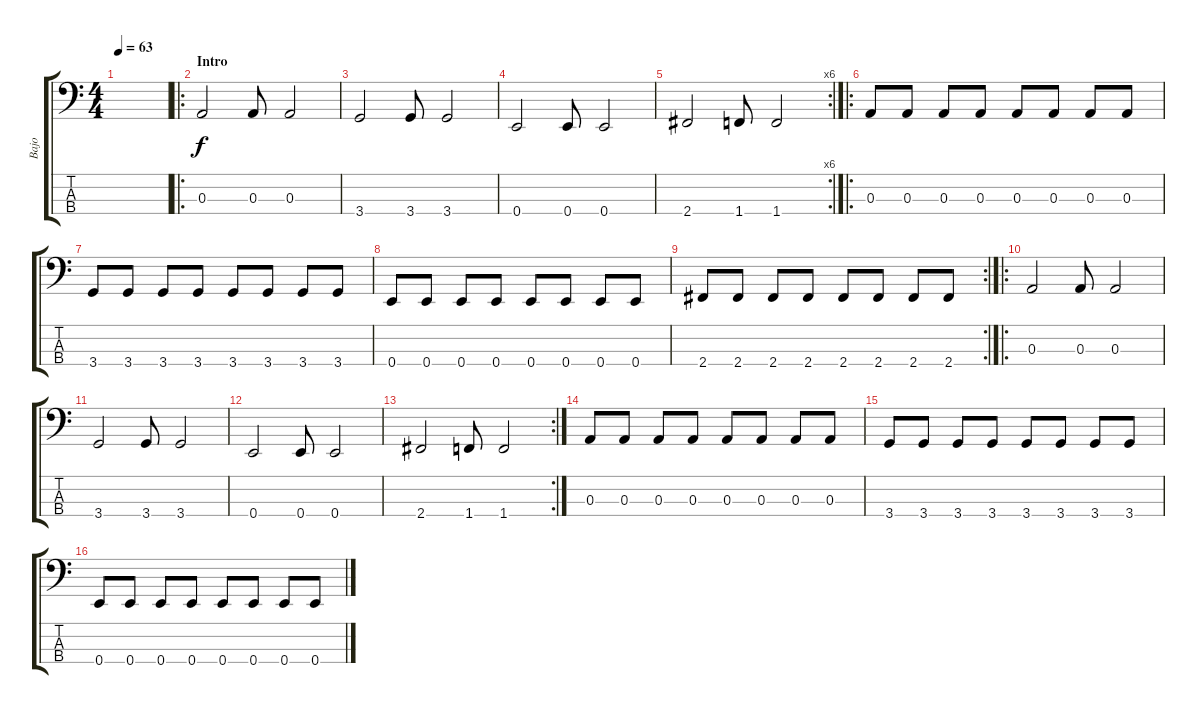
\track ("Bajo" "Bajo") {instrument electricbasspick}
\staff {score tabs}
\tuning (G2 D2 A1 E1) {hide}
\ts (4 4)
\tempo 63
\clef f4
\ks c
|
\ro
\section ("" "Intro")
0.3.2 0.3.8 0.3.2 |
3.4.2 3.4.8 3.4.2 |
0.4.2 0.4.8 0.4.2 |
\rc 6
2.4.2 1.4.8 1.4.2 |
\ro
0.3.8 0.3.8 0.3.8 0.3.8 0.3.8 0.3.8 0.3.8 0.3.8 |
3.4.8 3.4.8 3.4.8 3.4.8 3.4.8 3.4.8 3.4.8 3.4.8 |
0.4.8 0.4.8 0.4.8 0.4.8 0.4.8 0.4.8 0.4.8 0.4.8 |
\rc 2
2.4.8 2.4.8 2.4.8 2.4.8 2.4.8 2.4.8 2.4.8 2.4.8 |
\ro
0.3.2 0.3.8 0.3.2 |
3.4.2 3.4.8 3.4.2 |
0.4.2 0.4.8 0.4.2 |
\rc 2
2.4.2 1.4.8 1.4.2 |
0.3.8 0.3.8 0.3.8 0.3.8 0.3.8 0.3.8 0.3.8 0.3.8 |
3.4.8 3.4.8 3.4.8 3.4.8 3.4.8 3.4.8 3.4.8 3.4.8 |
0.4.8 0.4.8 0.4.8 0.4.8 0.4.8 0.4.8 0.4.8 0.4.8
